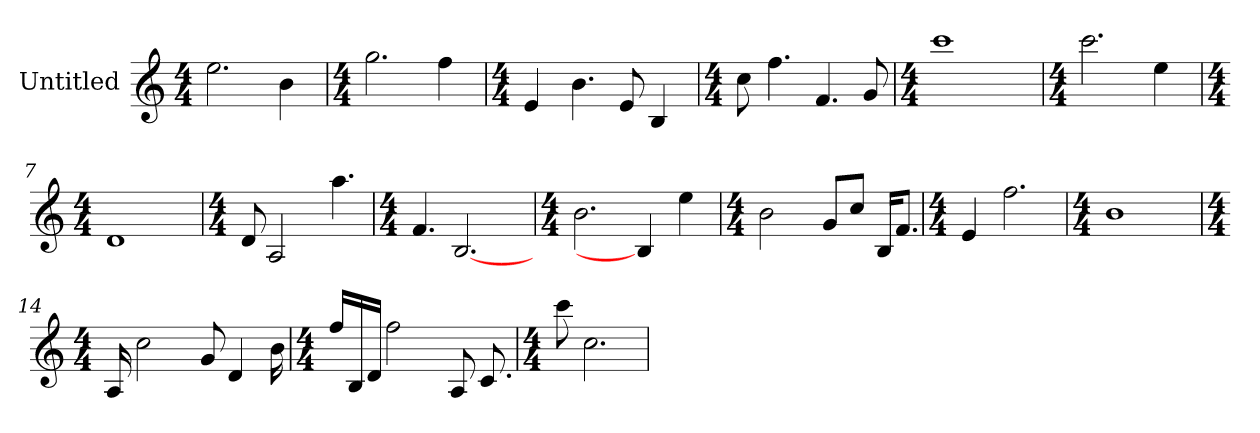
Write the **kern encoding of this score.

**kern
*part1
*staff1
*I"Untitled
*k[]
*C:
*M4/4
=1
!LO:N:vis=2.
2ee
4b
=2
*k[]
*C:
*M4/4
!LO:N:vis=2.
2gg
4ff
=3
*k[]
*C:
*M4/4
4e
!LO:N:vis=4.
4b
8e
4B
=4
*k[]
*C:
*M4/4
8cc
!LO:N:vis=4.
4ff
!LO:N:vis=4.
4f
8g
=5
*k[]
*C:
*M4/4
1ccc
=6
*k[]
*C:
*M4/4
!LO:N:vis=2.
2ccc
4ee
=7
*k[]
*C:
*M4/4
1d
=8
*k[]
*C:
*M4/4
8d
2A
!LO:N:vis=4.
4aa
=9
*k[]
*C:
*M4/4
!LO:N:vis=4.
4f
[2.B
=10
*k[]
*C:
*M4/4
!LO:N:vis=2.
2b
4B]
4ee
=11
*k[]
*C:
*M4/4
2b
8gL
8ccJ
16BKL
!LO:N:vis=8.
8fJ
=12
*k[]
*C:
*M4/4
4e
!LO:N:vis=2.
2ff
=13
*k[]
*C:
*M4/4
1b
=14
*k[]
*C:
*M4/4
16A
2cc
8g
4d
16b
=15
*k[]
*C:
*M4/4
16ffLL
16B
16dJJ
2ff
8A
!LO:N:vis=8.
8c
=16
*k[]
*C:
*M4/4
8ccc
!LO:N:vis=2.
2cc
=
*-
